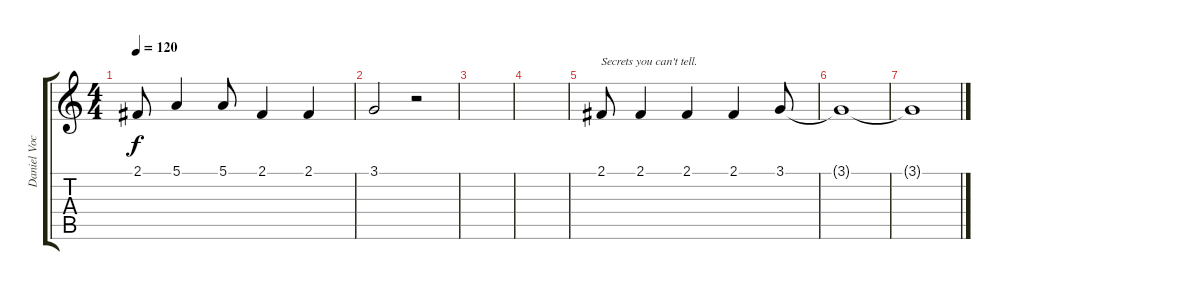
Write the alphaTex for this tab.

\track ("Daniel Vocals" "Daniel Voc") {instrument tenorsax}
\staff {score tabs}
\tuning (E4 B3 G3 D3 A2 E2) {hide}
\ts (4 4)
\tempo 120
\clef g2
\ks c
2.1.8{dy f} 5.1.4 5.1.8 2.1.4 2.1.4 |
3.1.2 r.2 |
|
|
2.1.8{txt "Secrets you can't tell."} 2.1.4 2.1.4 2.1.4 3.1.8{volume 0} |
3.1{t}.1 |
3.1{t}.1
